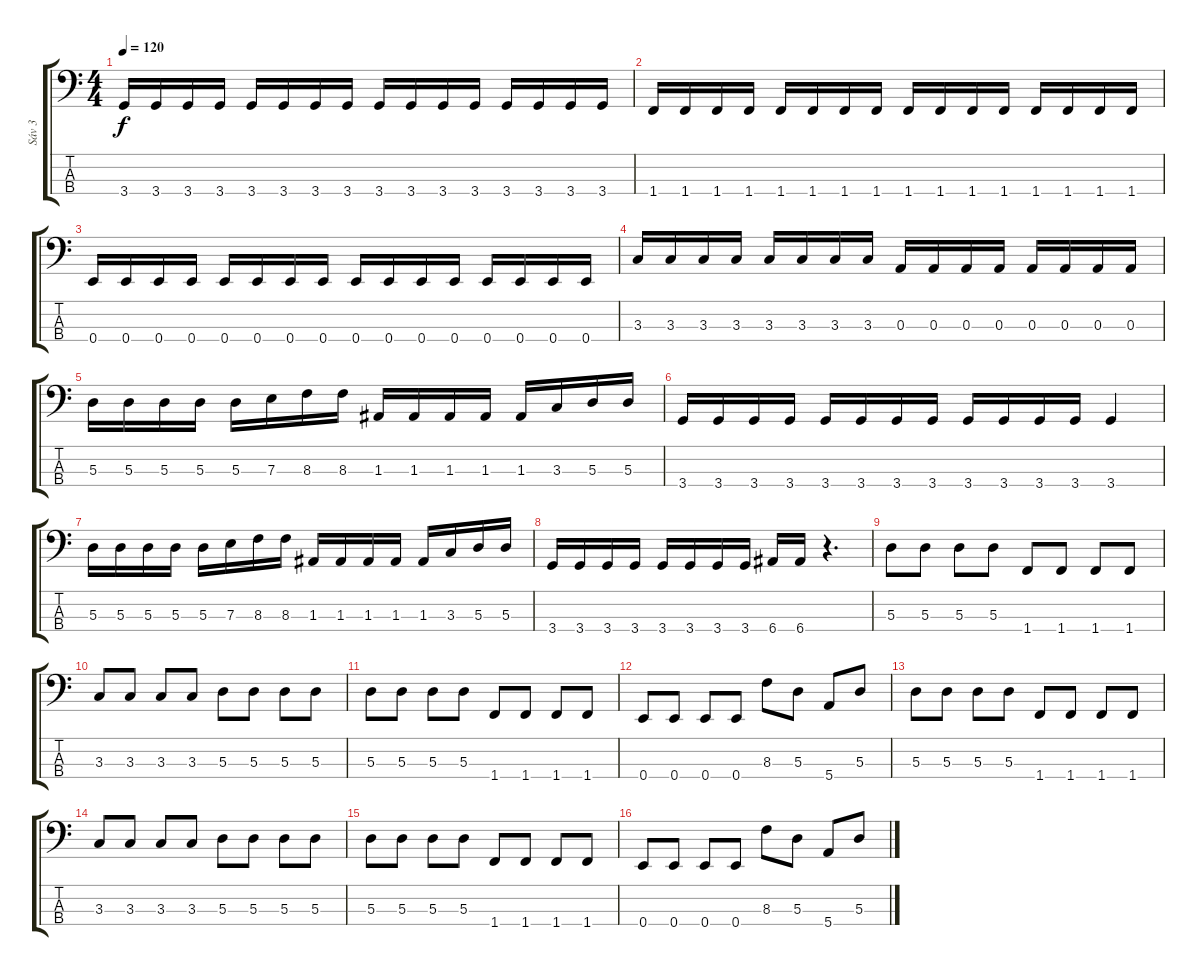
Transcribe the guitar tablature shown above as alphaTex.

\track ("Sáv 3" "Sáv 3") {instrument electricbasspick}
\staff {score tabs}
\tuning (G2 D2 A1 E1) {hide}
\ts (4 4)
\tempo 120
\clef f4
\ks c
3.4.16{dy f} 3.4.16 3.4.16 3.4.16 3.4.16 3.4.16 3.4.16 3.4.16 3.4.16 3.4.16 3.4.16 3.4.16 3.4.16 3.4.16 3.4.16 3.4.16 |
1.4.16 1.4.16 1.4.16 1.4.16 1.4.16 1.4.16 1.4.16 1.4.16 1.4.16 1.4.16 1.4.16 1.4.16 1.4.16 1.4.16 1.4.16 1.4.16 |
0.4.16 0.4.16 0.4.16 0.4.16 0.4.16 0.4.16 0.4.16 0.4.16 0.4.16 0.4.16 0.4.16 0.4.16 0.4.16 0.4.16 0.4.16 0.4.16 |
3.3.16 3.3.16 3.3.16 3.3.16 3.3.16 3.3.16 3.3.16 3.3.16 0.3.16 0.3.16 0.3.16 0.3.16 0.3.16 0.3.16 0.3.16 0.3.16 |
5.3.16 5.3.16 5.3.16 5.3.16 5.3.16 7.3.16 8.3.16 8.3.16 1.3.16 1.3.16 1.3.16 1.3.16 1.3.16 3.3.16 5.3.16 5.3.16 |
3.4.16 3.4.16 3.4.16 3.4.16 3.4.16 3.4.16 3.4.16 3.4.16 3.4.16 3.4.16 3.4.16 3.4.16 3.4.4 |
5.3.16 5.3.16 5.3.16 5.3.16 5.3.16 7.3.16 8.3.16 8.3.16 1.3.16 1.3.16 1.3.16 1.3.16 1.3.16 3.3.16 5.3.16 5.3.16 |
3.4.16 3.4.16 3.4.16 3.4.16 3.4.16 3.4.16 3.4.16 3.4.16 6.4.16 6.4.16 r.4{d} |
5.3.8 5.3.8 5.3.8 5.3.8 1.4.8 1.4.8 1.4.8 1.4.8 |
3.3.8 3.3.8 3.3.8 3.3.8 5.3.8 5.3.8 5.3.8 5.3.8 |
5.3.8 5.3.8 5.3.8 5.3.8 1.4.8 1.4.8 1.4.8 1.4.8 |
0.4.8 0.4.8 0.4.8 0.4.8 8.3.8 5.3.8 5.4.8 5.3.8 |
5.3.8 5.3.8 5.3.8 5.3.8 1.4.8 1.4.8 1.4.8 1.4.8 |
3.3.8 3.3.8 3.3.8 3.3.8 5.3.8 5.3.8 5.3.8 5.3.8 |
5.3.8 5.3.8 5.3.8 5.3.8 1.4.8 1.4.8 1.4.8 1.4.8 |
0.4.8 0.4.8 0.4.8 0.4.8 8.3.8 5.3.8 5.4.8 5.3.8
